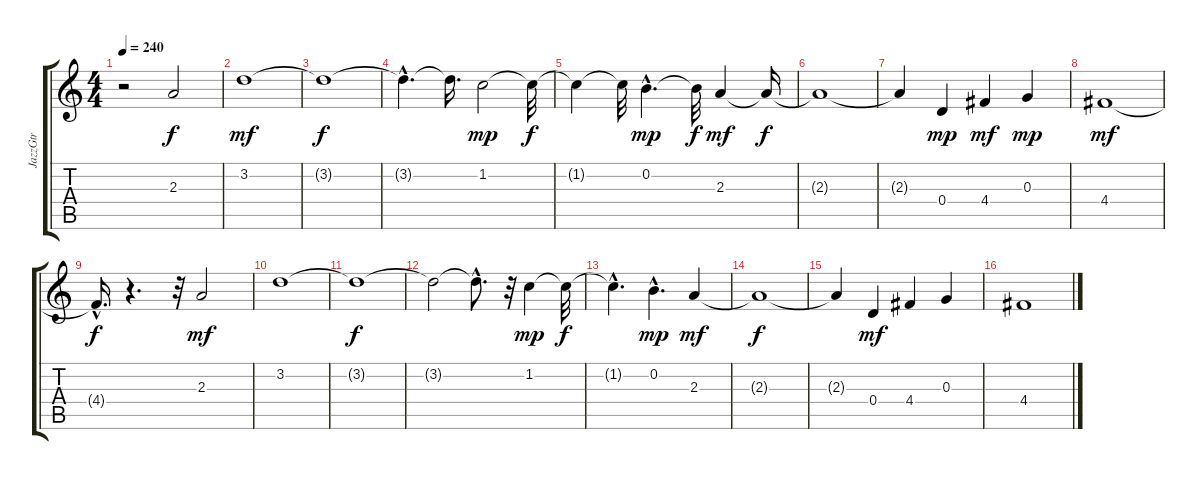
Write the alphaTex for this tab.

\track ("JazzGtr" "JazzGtr") {instrument electricguitarjazz}
\staff {score tabs}
\tuning (E4 B3 G3 D3 A2 E2) {hide}
\ts (4 4)
\tempo 240
\clef g2
\ks c
r.2{dy f} 2.3.2 |
3.2.1{dy mf} |
3.2{t}.1{dy f} |
3.2{hac t}.4{d} 3.2{t}.16{d} 1.2.2{dy mp} 1.2{t}.32{dy f} |
1.2{t}.4 1.2{t}.32 0.2{hac}.4{d dy mp} 0.2{t}.32{dy f} 2.3.4{dy mf} 2.3{t}.16{dy f} |
2.3{t}.1 |
2.3{t}.4 0.4.4{dy mp} 4.4.4{dy mf} 0.3.4{dy mp} |
4.4.1{dy mf} |
4.4{hac t}.16{d dy f} r.4{d} r.32 2.3.2{dy mf} |
3.2.1 |
3.2{t}.1{dy f} |
3.2{t}.2 3.2{hac t}.8{d} r.32 1.2.4{dy mp} 1.2{t}.32{dy f} |
1.2{hac t}.4{d} 0.2{hac}.4{d dy mp} 2.3.4{dy mf} |
2.3{t}.1{dy f} |
2.3{t}.4 0.4.4{dy mf} 4.4.4 0.3.4 |
4.4.1
